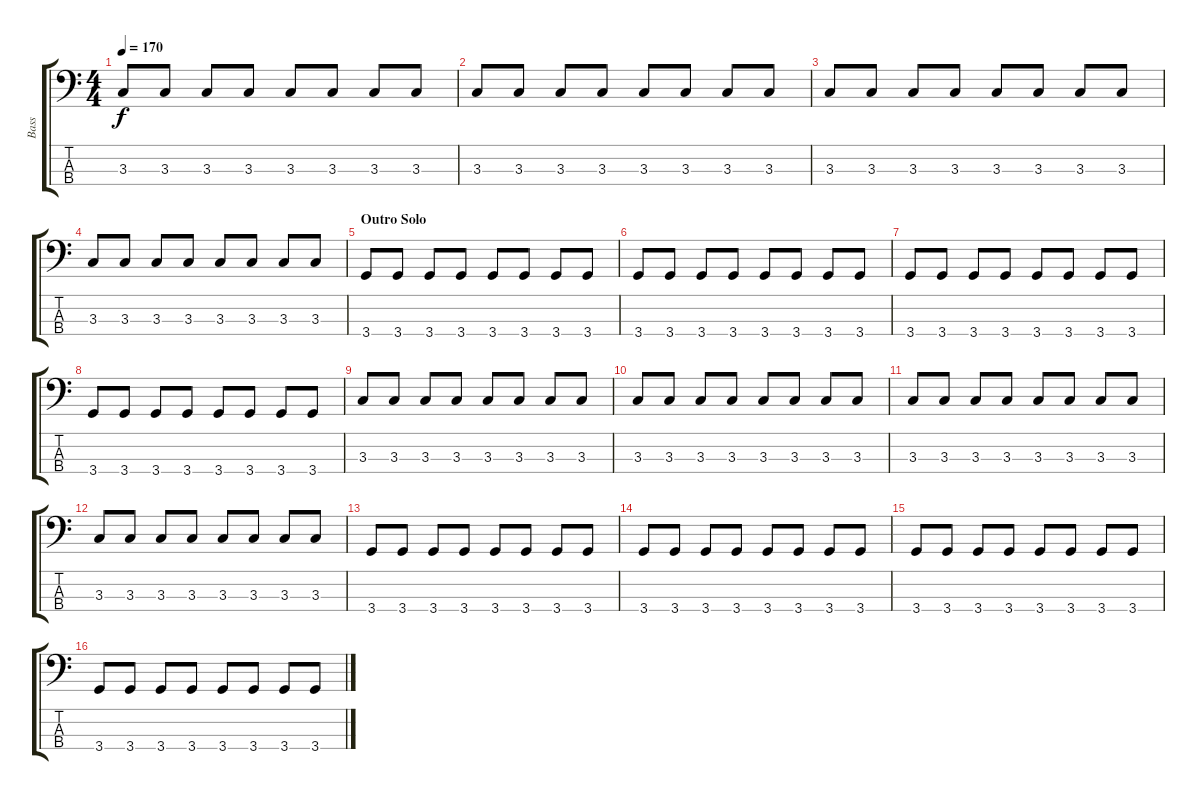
\track ("Bass" "Bass") {instrument electricbasspick}
\staff {score tabs}
\tuning (G2 D2 A1 E1) {hide}
\ts (4 4)
\tempo 170
\clef f4
\ks c
3.3.8{dy f} 3.3.8 3.3.8 3.3.8 3.3.8 3.3.8 3.3.8 3.3.8 |
3.3.8 3.3.8 3.3.8 3.3.8 3.3.8 3.3.8 3.3.8 3.3.8 |
3.3.8 3.3.8 3.3.8 3.3.8 3.3.8 3.3.8 3.3.8 3.3.8 |
3.3.8 3.3.8 3.3.8 3.3.8 3.3.8 3.3.8 3.3.8 3.3.8 |
\section ("" "Outro Solo")
3.4.8 3.4.8 3.4.8 3.4.8 3.4.8 3.4.8 3.4.8 3.4.8 |
3.4.8 3.4.8 3.4.8 3.4.8 3.4.8 3.4.8 3.4.8 3.4.8 |
3.4.8 3.4.8 3.4.8 3.4.8 3.4.8 3.4.8 3.4.8 3.4.8 |
3.4.8 3.4.8 3.4.8 3.4.8 3.4.8 3.4.8 3.4.8 3.4.8 |
3.3.8 3.3.8 3.3.8 3.3.8 3.3.8 3.3.8 3.3.8 3.3.8 |
3.3.8 3.3.8 3.3.8 3.3.8 3.3.8 3.3.8 3.3.8 3.3.8 |
3.3.8 3.3.8 3.3.8 3.3.8 3.3.8 3.3.8 3.3.8 3.3.8 |
3.3.8 3.3.8 3.3.8 3.3.8 3.3.8 3.3.8 3.3.8 3.3.8 |
3.4.8 3.4.8 3.4.8 3.4.8 3.4.8 3.4.8 3.4.8 3.4.8 |
3.4.8 3.4.8 3.4.8 3.4.8 3.4.8 3.4.8 3.4.8 3.4.8 |
3.4.8 3.4.8 3.4.8 3.4.8 3.4.8 3.4.8 3.4.8 3.4.8 |
3.4.8 3.4.8 3.4.8 3.4.8 3.4.8 3.4.8 3.4.8 3.4.8
